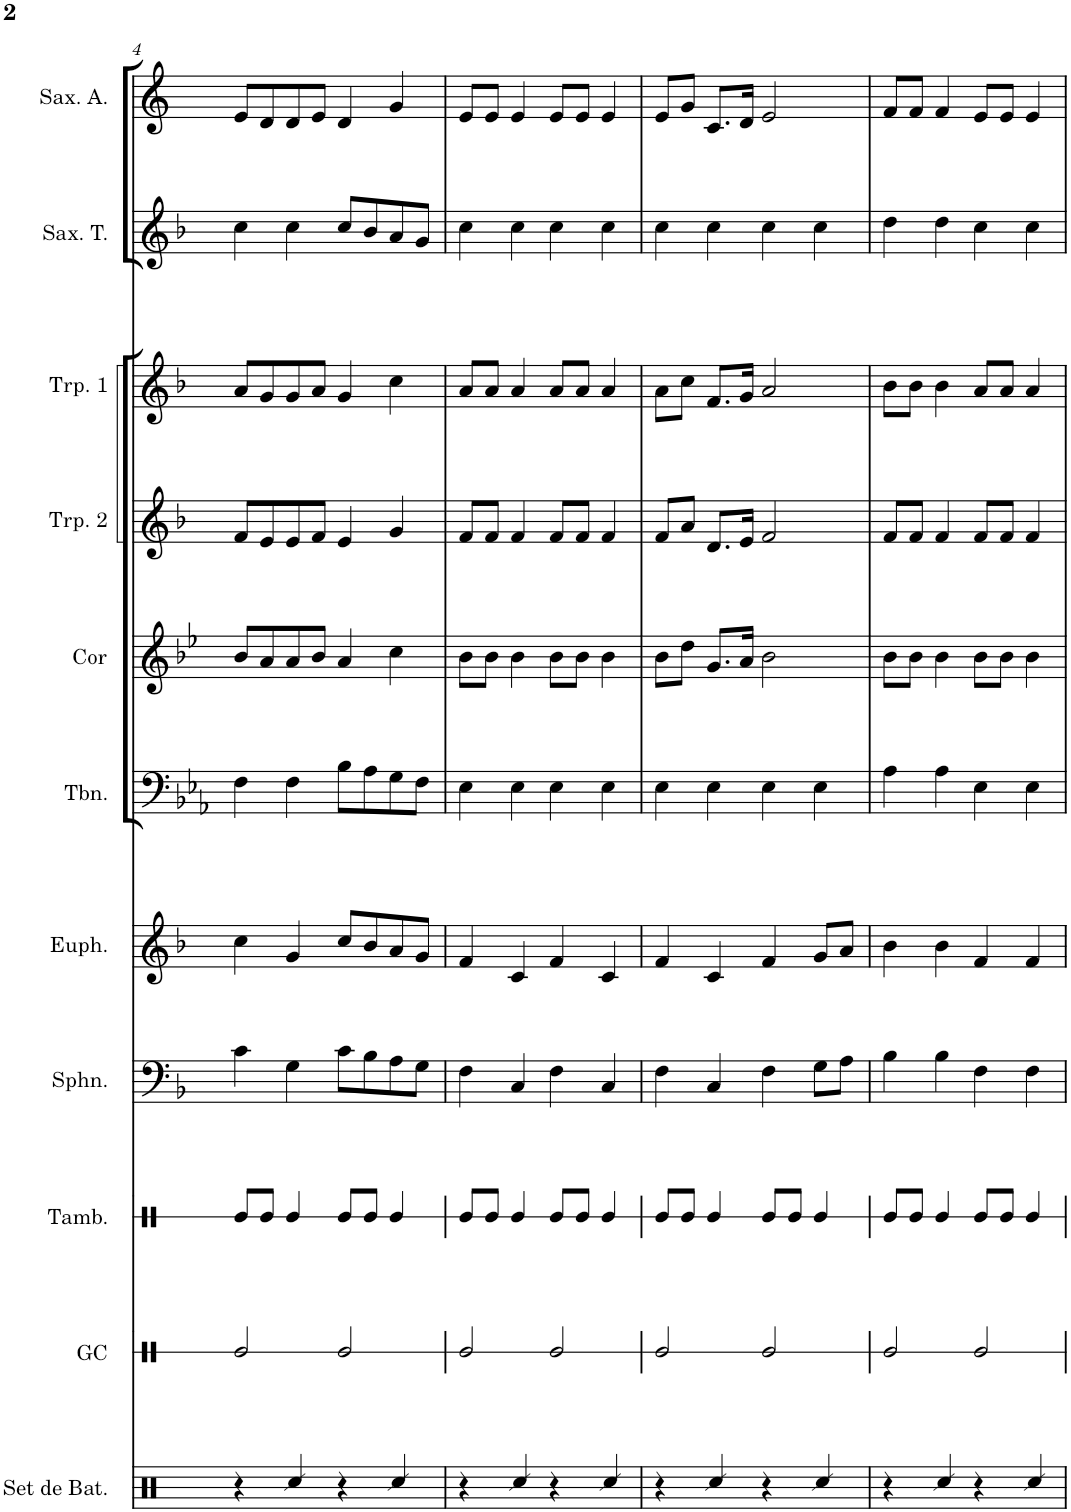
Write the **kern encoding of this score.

**kern	**kern	**kern	**kern	**kern	**kern	**kern	**kern	**kern	**kern	**kern
*part11	*part10	*part9	*part8	*part7	*part6	*part5	*part4	*part3	*part2	*part1
*staff11	*staff10	*staff9	*staff8	*staff7	*staff6	*staff5	*staff4	*staff3	*staff2	*staff1
*I"Set de batterie	*I"Grosse caisse	*I"Tambourin	*I"Sousaphone	*I"Euphonium	*I"Trombone	*I"Cor	*I"Trompette 2	*I"Trompette 1	*I"Saxophone Ténor	*I"Saxophone Alto
*I'Set de Bat.	*I'GC	*I'Tamb.	*I'Sphn.	*I'Euph.	*I'Tbn.	*I'Cor	*I'Trp. 2	*I'Trp. 1	*I'Sax. T.	*I'Sax. A.
!!LO:PB:g=z
*clefX	*clefX	*clefX	*clefF4	*clefG2	*clefF4	*clefG2	*clefG2	*clefG2	*clefG2	*clefG2
*	*	*	*Trd8c14	*Trd8c14	*	*Trd4c7	*Trd1c2	*Trd1c2	*Trd8c14	*Trd5c9
*k[]	*k[]	*k[]	*k[b-]	*k[b-]	*k[b-e-a-]	*k[b-e-]	*k[b-]	*k[b-]	*k[b-]	*k[]
*M4/4	*M4/4	*M4/4	*M4/4	*M4/4	*M4/4	*M4/4	*M4/4	*M4/4	*M4/4	*M4/4
=4	=4	=4	=4	=4	=4	=4	=4	=4	=4	=4
4r	2Re/	8Re/L	4c\	4cc\	4F\	8b-/L	8f/L	8a/L	4cc\	8e/L
.	.	8Re/J	.	.	.	8a/	8e/	8g/	.	8d/
4Rcc/	.	4Re/	4G\	4g/	4F\	8a/	8e/	8g/	4cc\	8d/
.	.	.	.	.	.	8b-/J	8f/J	8a/J	.	8e/J
4r	2Re/	8Re/L	8c\L	8cc/L	8B-\L	4a/	4e/	4g/	8cc/L	4d/
.	.	8Re/J	8B-\	8b-/	8A-\	.	.	.	8b-/	.
4Rcc/	.	4Re/	8A\	8a/	8G\	4cc\	4g/	4cc\	8a/	4g/
.	.	.	8G\J	8g/J	8F\J	.	.	.	8g/J	.
=5	=5	=5	=5	=5	=5	=5	=5	=5	=5	=5
4r	2Re/	8Re/L	4F\	4f/	4E-\	8b-\L	8f/L	8a/L	4cc\	8e/L
.	.	8Re/J	.	.	.	8b-\J	8f/J	8a/J	.	8e/J
4Rcc/	.	4Re/	4C/	4c/	4E-\	4b-\	4f/	4a/	4cc\	4e/
4r	2Re/	8Re/L	4F\	4f/	4E-\	8b-\L	8f/L	8a/L	4cc\	8e/L
.	.	8Re/J	.	.	.	8b-\J	8f/J	8a/J	.	8e/J
4Rcc/	.	4Re/	4C/	4c/	4E-\	4b-\	4f/	4a/	4cc\	4e/
=6	=6	=6	=6	=6	=6	=6	=6	=6	=6	=6
4r	2Re/	8Re/L	4F\	4f/	4E-\	8b-\L	8f/L	8a\L	4cc\	8e/L
.	.	8Re/J	.	.	.	8dd\J	8a/J	8cc\J	.	8g/J
4Rcc/	.	4Re/	4C/	4c/	4E-\	8.g/L	8.d/L	8.f/L	4cc\	8.c/L
.	.	.	.	.	.	16a/Jk	16e/Jk	16g/Jk	.	16d/Jk
4r	2Re/	8Re/L	4F\	4f/	4E-\	2b-\	2f/	2a/	4cc\	2e/
.	.	8Re/J	.	.	.	.	.	.	.	.
4Rcc/	.	4Re/	8G\L	8g/L	4E-\	.	.	.	4cc\	.
.	.	.	8A\J	8a/J	.	.	.	.	.	.
=7	=7	=7	=7	=7	=7	=7	=7	=7	=7	=7
4r	2Re/	8Re/L	4B-\	4b-\	4A-\	8b-\L	8f/L	8b-\L	4dd\	8f/L
.	.	8Re/J	.	.	.	8b-\J	8f/J	8b-\J	.	8f/J
4Rcc/	.	4Re/	4B-\	4b-\	4A-\	4b-\	4f/	4b-\	4dd\	4f/
4r	2Re/	8Re/L	4F\	4f/	4E-\	8b-\L	8f/L	8a/L	4cc\	8e/L
.	.	8Re/J	.	.	.	8b-\J	8f/J	8a/J	.	8e/J
4Rcc/	.	4Re/	4F\	4f/	4E-\	4b-\	4f/	4a/	4cc\	4e/
=	=	=	=	=	=	=	=	=	=	=
*-	*-	*-	*-	*-	*-	*-	*-	*-	*-	*-
